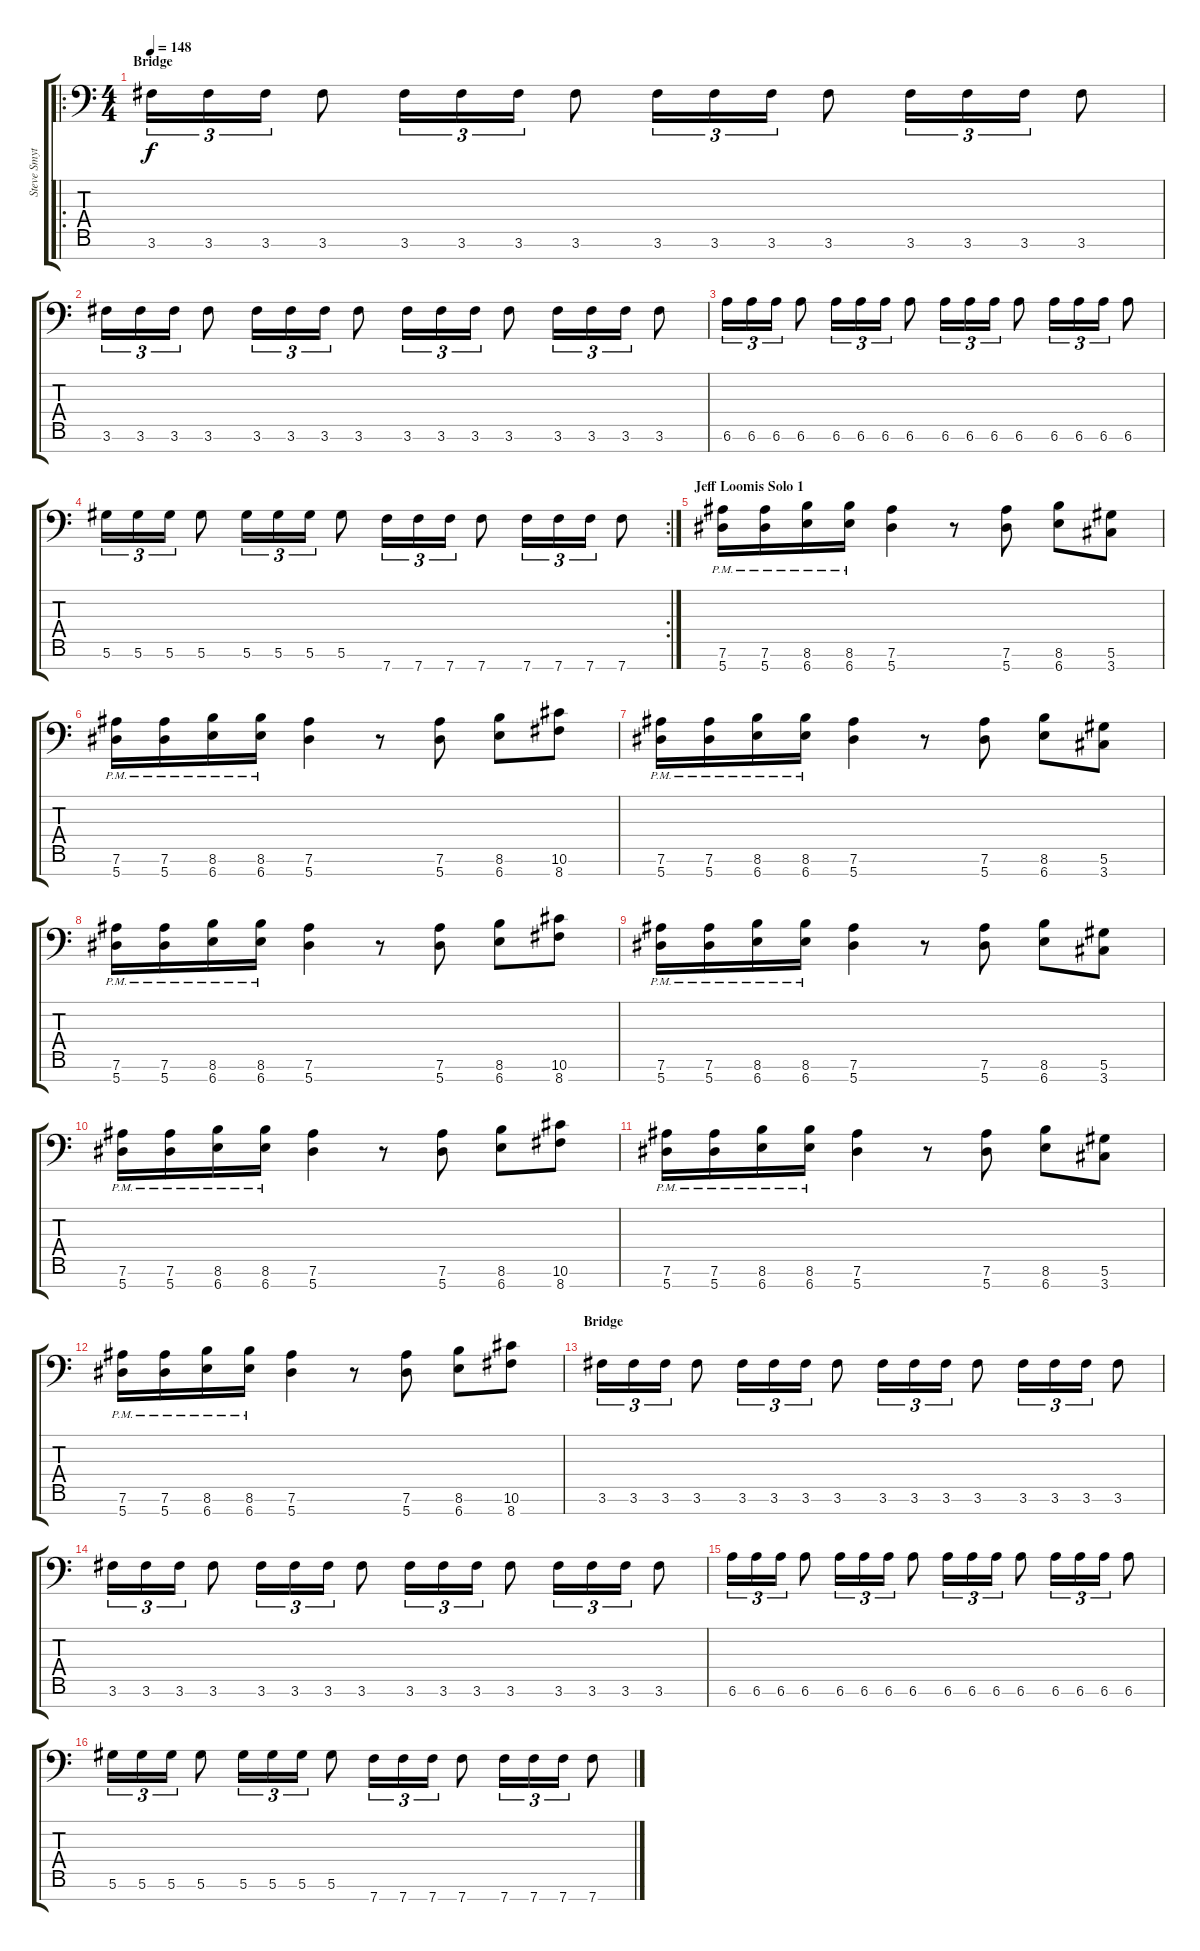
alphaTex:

\track ("Steve Smyth Rhythm" "Steve Smyt") {instrument distortionguitar}
\staff {score tabs}
\tuning (Eb4 Bb3 Gb3 Db3 Ab2 Eb2 Bb1) {hide}
\ro
\ts (4 4)
\section ("" "Bridge")
\tempo 148
\clef f4
\ks c
3.6.16{tu (3 2) dy f} 3.6.16{tu (3 2)} 3.6.16{tu (3 2)} 3.6.8 3.6.16{tu (3 2)} 3.6.16{tu (3 2)} 3.6.16{tu (3 2)} 3.6.8 3.6.16{tu (3 2)} 3.6.16{tu (3 2)} 3.6.16{tu (3 2)} 3.6.8 3.6.16{tu (3 2)} 3.6.16{tu (3 2)} 3.6.16{tu (3 2)} 3.6.8 |
3.6.16{tu (3 2)} 3.6.16{tu (3 2)} 3.6.16{tu (3 2)} 3.6.8 3.6.16{tu (3 2)} 3.6.16{tu (3 2)} 3.6.16{tu (3 2)} 3.6.8 3.6.16{tu (3 2)} 3.6.16{tu (3 2)} 3.6.16{tu (3 2)} 3.6.8 3.6.16{tu (3 2)} 3.6.16{tu (3 2)} 3.6.16{tu (3 2)} 3.6.8 |
6.6.16{tu (3 2)} 6.6.16{tu (3 2)} 6.6.16{tu (3 2)} 6.6.8 6.6.16{tu (3 2)} 6.6.16{tu (3 2)} 6.6.16{tu (3 2)} 6.6.8 6.6.16{tu (3 2)} 6.6.16{tu (3 2)} 6.6.16{tu (3 2)} 6.6.8 6.6.16{tu (3 2)} 6.6.16{tu (3 2)} 6.6.16{tu (3 2)} 6.6.8 |
\rc 2
5.6.16{tu (3 2)} 5.6.16{tu (3 2)} 5.6.16{tu (3 2)} 5.6.8 5.6.16{tu (3 2)} 5.6.16{tu (3 2)} 5.6.16{tu (3 2)} 5.6.8 7.7.16{tu (3 2)} 7.7.16{tu (3 2)} 7.7.16{tu (3 2)} 7.7.8 7.7.16{tu (3 2)} 7.7.16{tu (3 2)} 7.7.16{tu (3 2)} 7.7.8 |
\section ("" "Jeff Loomis Solo 1")
(7.6{pm} 5.7{pm}).16 (7.6{pm} 5.7{pm}).16 (8.6{pm} 6.7{pm}).16 (8.6{pm} 6.7{pm}).16 (7.6 5.7).4 r.8 (7.6 5.7).8 (8.6 6.7).8 (5.6 3.7).8 |
(7.6{pm} 5.7{pm}).16 (7.6{pm} 5.7{pm}).16 (8.6{pm} 6.7{pm}).16 (8.6{pm} 6.7{pm}).16 (7.6 5.7).4 r.8 (7.6 5.7).8 (8.6 6.7).8 (10.6 8.7).8 |
(7.6{pm} 5.7{pm}).16 (7.6{pm} 5.7{pm}).16 (8.6{pm} 6.7{pm}).16 (8.6{pm} 6.7{pm}).16 (7.6 5.7).4 r.8 (7.6 5.7).8 (8.6 6.7).8 (5.6 3.7).8 |
(7.6{pm} 5.7{pm}).16 (7.6{pm} 5.7{pm}).16 (8.6{pm} 6.7{pm}).16 (8.6{pm} 6.7{pm}).16 (7.6 5.7).4 r.8 (7.6 5.7).8 (8.6 6.7).8 (10.6 8.7).8 |
(7.6{pm} 5.7{pm}).16 (7.6{pm} 5.7{pm}).16 (8.6{pm} 6.7{pm}).16 (8.6{pm} 6.7{pm}).16 (7.6 5.7).4 r.8 (7.6 5.7).8 (8.6 6.7).8 (5.6 3.7).8 |
(7.6{pm} 5.7{pm}).16 (7.6{pm} 5.7{pm}).16 (8.6{pm} 6.7{pm}).16 (8.6{pm} 6.7{pm}).16 (7.6 5.7).4 r.8 (7.6 5.7).8 (8.6 6.7).8 (10.6 8.7).8 |
(7.6{pm} 5.7{pm}).16 (7.6{pm} 5.7{pm}).16 (8.6{pm} 6.7{pm}).16 (8.6{pm} 6.7{pm}).16 (7.6 5.7).4 r.8 (7.6 5.7).8 (8.6 6.7).8 (5.6 3.7).8 |
(7.6{pm} 5.7{pm}).16 (7.6{pm} 5.7{pm}).16 (8.6{pm} 6.7{pm}).16 (8.6{pm} 6.7{pm}).16 (7.6 5.7).4 r.8 (7.6 5.7).8 (8.6 6.7).8 (10.6 8.7).8 |
\section ("" "Bridge")
3.6.16{tu (3 2)} 3.6.16{tu (3 2)} 3.6.16{tu (3 2)} 3.6.8 3.6.16{tu (3 2)} 3.6.16{tu (3 2)} 3.6.16{tu (3 2)} 3.6.8 3.6.16{tu (3 2)} 3.6.16{tu (3 2)} 3.6.16{tu (3 2)} 3.6.8 3.6.16{tu (3 2)} 3.6.16{tu (3 2)} 3.6.16{tu (3 2)} 3.6.8 |
3.6.16{tu (3 2)} 3.6.16{tu (3 2)} 3.6.16{tu (3 2)} 3.6.8 3.6.16{tu (3 2)} 3.6.16{tu (3 2)} 3.6.16{tu (3 2)} 3.6.8 3.6.16{tu (3 2)} 3.6.16{tu (3 2)} 3.6.16{tu (3 2)} 3.6.8 3.6.16{tu (3 2)} 3.6.16{tu (3 2)} 3.6.16{tu (3 2)} 3.6.8 |
6.6.16{tu (3 2)} 6.6.16{tu (3 2)} 6.6.16{tu (3 2)} 6.6.8 6.6.16{tu (3 2)} 6.6.16{tu (3 2)} 6.6.16{tu (3 2)} 6.6.8 6.6.16{tu (3 2)} 6.6.16{tu (3 2)} 6.6.16{tu (3 2)} 6.6.8 6.6.16{tu (3 2)} 6.6.16{tu (3 2)} 6.6.16{tu (3 2)} 6.6.8 |
5.6.16{tu (3 2)} 5.6.16{tu (3 2)} 5.6.16{tu (3 2)} 5.6.8 5.6.16{tu (3 2)} 5.6.16{tu (3 2)} 5.6.16{tu (3 2)} 5.6.8 7.7.16{tu (3 2)} 7.7.16{tu (3 2)} 7.7.16{tu (3 2)} 7.7.8 7.7.16{tu (3 2)} 7.7.16{tu (3 2)} 7.7.16{tu (3 2)} 7.7.8
